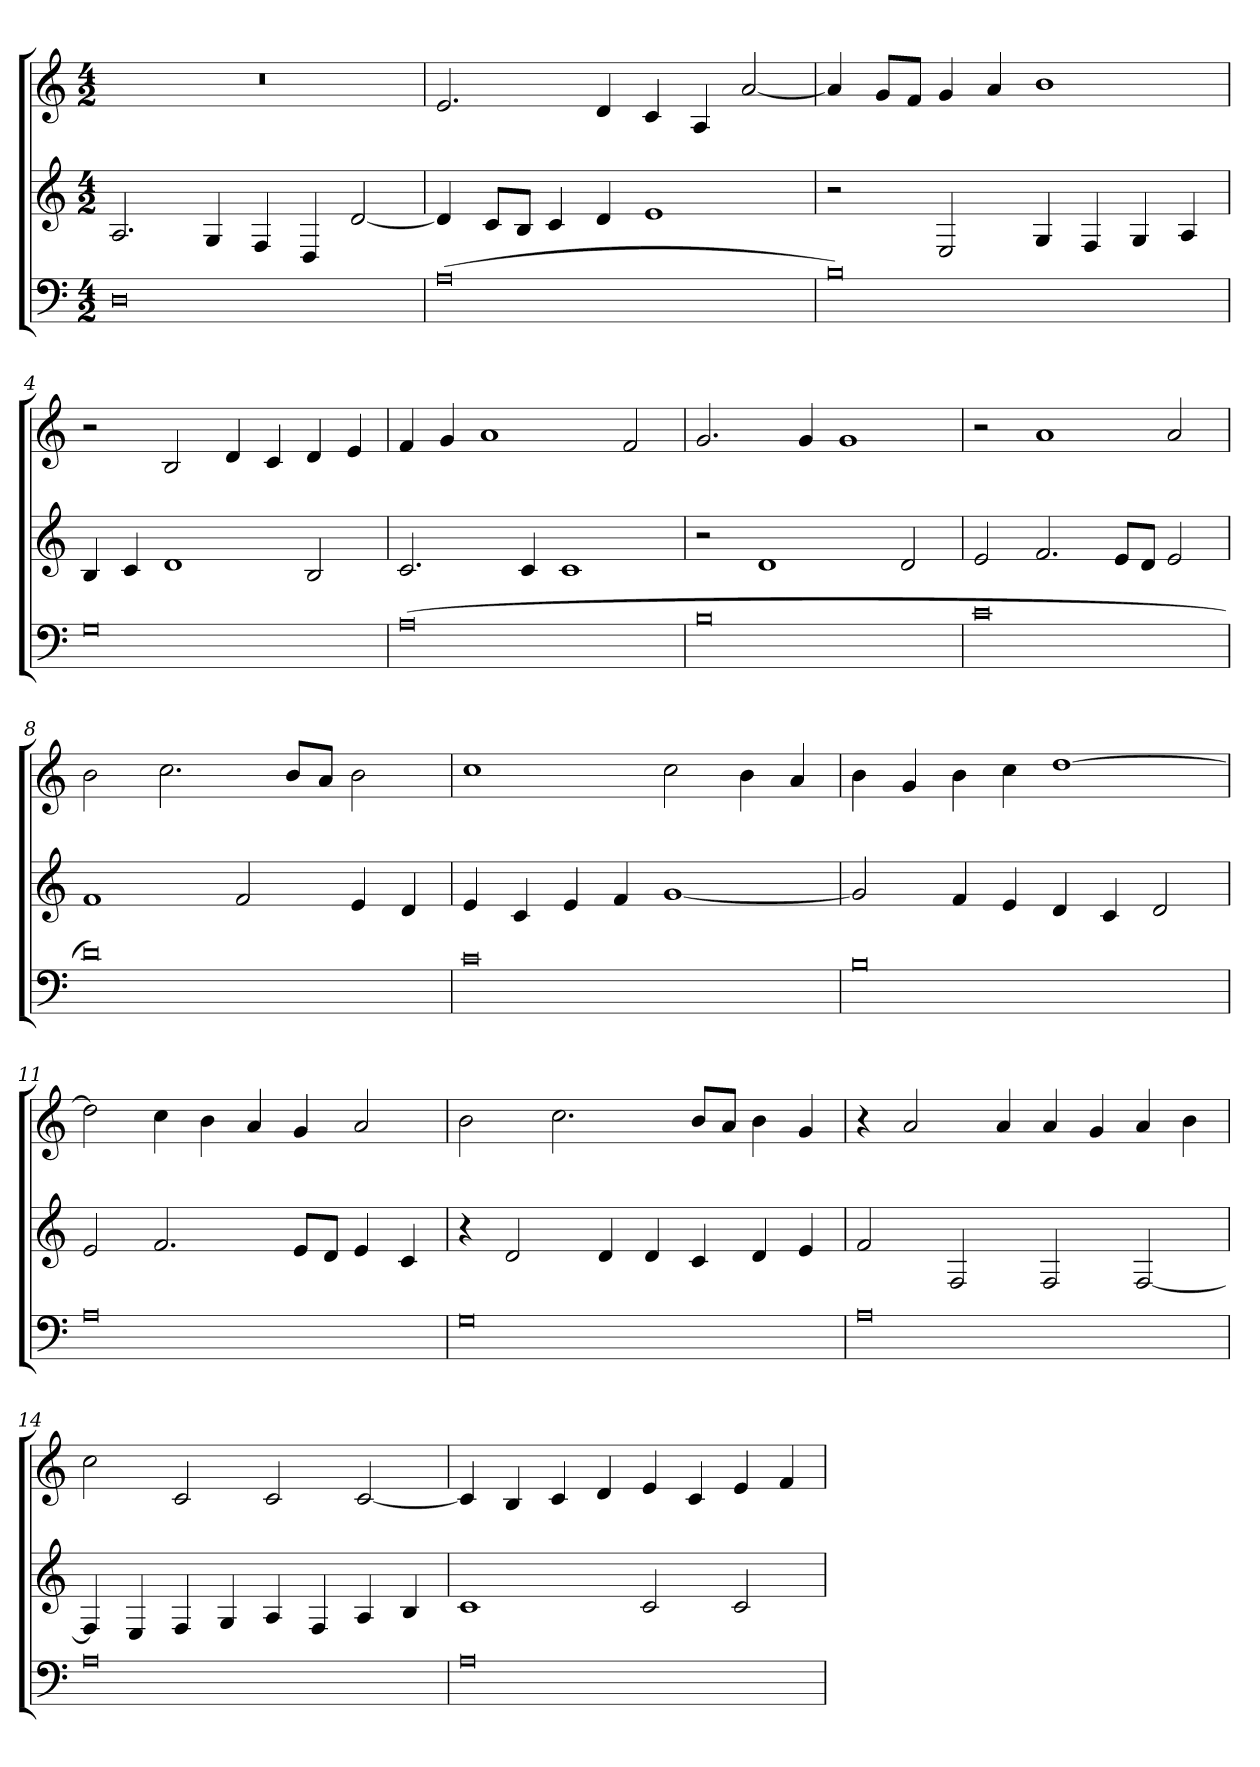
**kern	**kern	**kern
*part3	*part2	*part1
*staff3	*staff2	*staff1
*k[]	*k[]	*k[]
*M4/2	*M4/2	*M4/2
=1	=1	=1
0D	2.A	0r
.	4G	.
.	4F	.
.	4D	.
.	[2d	.
=2	=2	=2
(0A	4d]	2.e
.	8cL	.
.	8BJ	.
.	4c	.
.	4d	4d
.	1e	4c
.	.	4A
.	.	[2a
=3	=3	=3
0B)	2r	4a]
.	.	8gL
.	.	8fJ
.	2E	4g
.	.	4a
.	4G	1b
.	4F	.
.	4G	.
.	4A	.
=4	=4	=4
0G	4B	2r
.	4c	.
.	1d	2B
.	.	4d
.	.	4c
.	2B	4d
.	.	4e
=5	=5	=5
(0A	2.c	4f
.	.	4g
.	.	1a
.	4c	.
.	1c	.
.	.	2f
=6	=6	=6
0B	2r	2.g
.	1d	.
.	.	4g
.	.	1g
.	2d	.
=7	=7	=7
0c	2e	2r
.	2.f	1a
.	8eL	.
.	8dJ	.
.	2e	2a
=8	=8	=8
0d)	1f	2b
.	.	2.cc
.	2f	.
.	.	8bL
.	.	8aJ
.	4e	2b
.	4d	.
=9	=9	=9
0c	4e	1cc
.	4c	.
.	4e	.
.	4f	.
.	[1g	2cc
.	.	4b
.	.	4a
=10	=10	=10
0B	2g]	4b
.	.	4g
.	4f	4b
.	4e	4cc
.	4d	[1dd
.	4c	.
.	2d	.
=11	=11	=11
0A	2e	2dd]
.	2.f	4cc
.	.	4b
.	.	4a
.	8eL	4g
.	8dJ	.
.	4e	2a
.	4c	.
=12	=12	=12
0G	4r	2b
.	2d	.
.	.	2.cc
.	4d	.
.	4d	.
.	4c	8bL
.	.	8aJ
.	4d	4b
.	4e	4g
=13	=13	=13
0A	2f	4r
.	.	2a
.	2F	.
.	.	4a
.	2F	4a
.	.	4g
.	[2F	4a
.	.	4b
=14	=14	=14
0A	4F]	2cc
.	4E	.
.	4F	2c
.	4G	.
.	4A	2c
.	4F	.
.	4A	[2c
.	4B	.
=15	=15	=15
0A	1c	4c]
.	.	4B
.	.	4c
.	.	4d
.	2c	4e
.	.	4c
.	2c	4e
.	.	4f
=	=	=
*-	*-	*-
